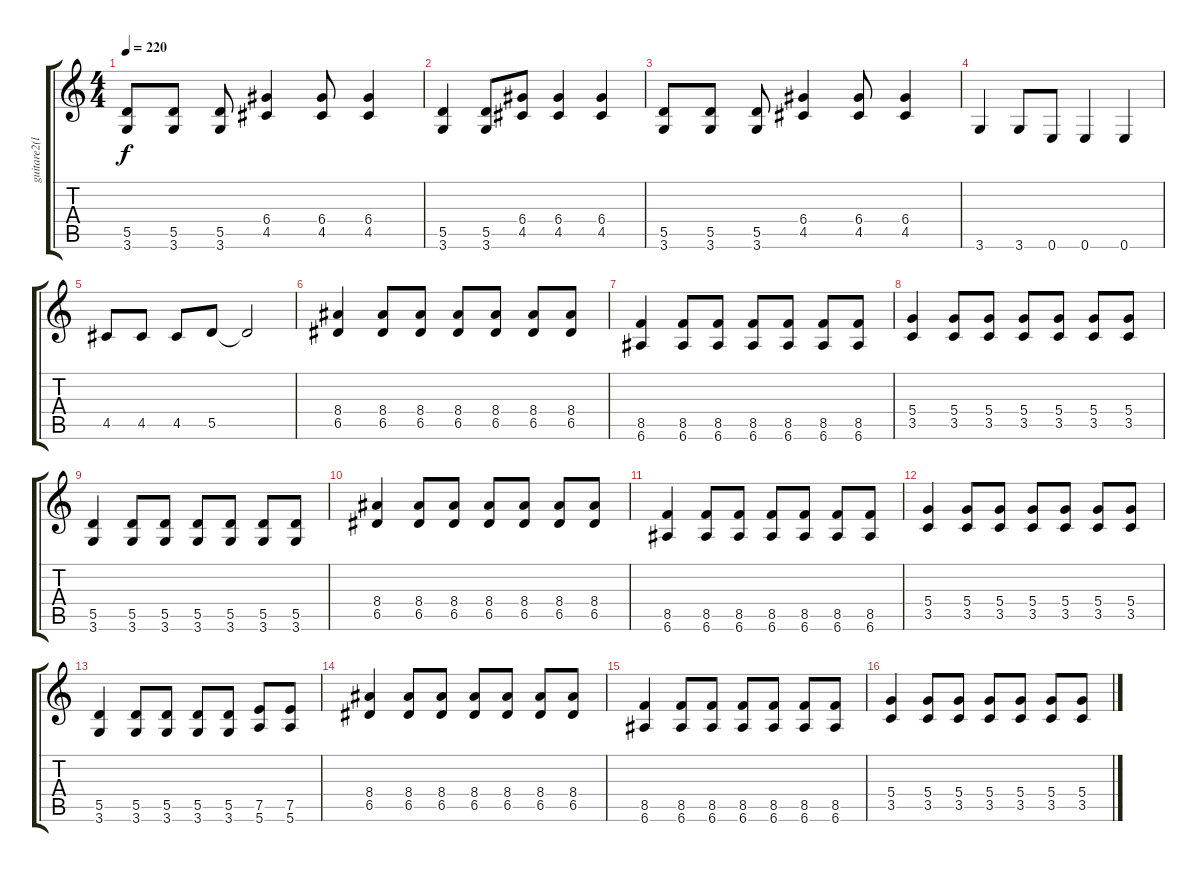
\track ("guitare2(lars)" "guitare2(l") {instrument distortionguitar}
\staff {score tabs}
\tuning (E4 B3 G3 D3 A2 E2) {hide}
\ts (4 4)
\tempo 220
\clef g2
\ks c
(5.5 3.6).8{dy f} (5.5 3.6).8 (5.5 3.6).8 (6.4 4.5).4 (6.4 4.5).8 (6.4 4.5).4 |
(5.5 3.6).4 (5.5 3.6).8 (6.4 4.5).8 (6.4 4.5).4 (6.4 4.5).4 |
(5.5 3.6).8 (5.5 3.6).8 (5.5 3.6).8 (6.4 4.5).4 (6.4 4.5).8 (6.4 4.5).4 |
3.6.4 3.6.8 0.6.8 0.6.4 0.6.4 |
4.5.8 4.5.8 4.5.8 5.5.8 5.5{t}.2 |
(8.4 6.5).4 (8.4 6.5).8 (8.4 6.5).8 (8.4 6.5).8 (8.4 6.5).8 (8.4 6.5).8 (8.4 6.5).8 |
(8.5 6.6).4 (8.5 6.6).8 (8.5 6.6).8 (8.5 6.6).8 (8.5 6.6).8 (8.5 6.6).8 (8.5 6.6).8 |
(5.4 3.5).4 (5.4 3.5).8 (5.4 3.5).8 (5.4 3.5).8 (5.4 3.5).8 (5.4 3.5).8 (5.4 3.5).8 |
(5.5 3.6).4 (5.5 3.6).8 (5.5 3.6).8 (5.5 3.6).8 (5.5 3.6).8 (5.5 3.6).8 (5.5 3.6).8 |
(8.4 6.5).4 (8.4 6.5).8 (8.4 6.5).8 (8.4 6.5).8 (8.4 6.5).8 (8.4 6.5).8 (8.4 6.5).8 |
(8.5 6.6).4 (8.5 6.6).8 (8.5 6.6).8 (8.5 6.6).8 (8.5 6.6).8 (8.5 6.6).8 (8.5 6.6).8 |
(5.4 3.5).4 (5.4 3.5).8 (5.4 3.5).8 (5.4 3.5).8 (5.4 3.5).8 (5.4 3.5).8 (5.4 3.5).8 |
(5.5 3.6).4 (5.5 3.6).8 (5.5 3.6).8 (5.5 3.6).8 (5.5 3.6).8 (7.5 5.6).8 (7.5 5.6).8 |
(8.4 6.5).4 (8.4 6.5).8 (8.4 6.5).8 (8.4 6.5).8 (8.4 6.5).8 (8.4 6.5).8 (8.4 6.5).8 |
(8.5 6.6).4 (8.5 6.6).8 (8.5 6.6).8 (8.5 6.6).8 (8.5 6.6).8 (8.5 6.6).8 (8.5 6.6).8 |
(5.4 3.5).4 (5.4 3.5).8 (5.4 3.5).8 (5.4 3.5).8 (5.4 3.5).8 (5.4 3.5).8 (5.4 3.5).8
